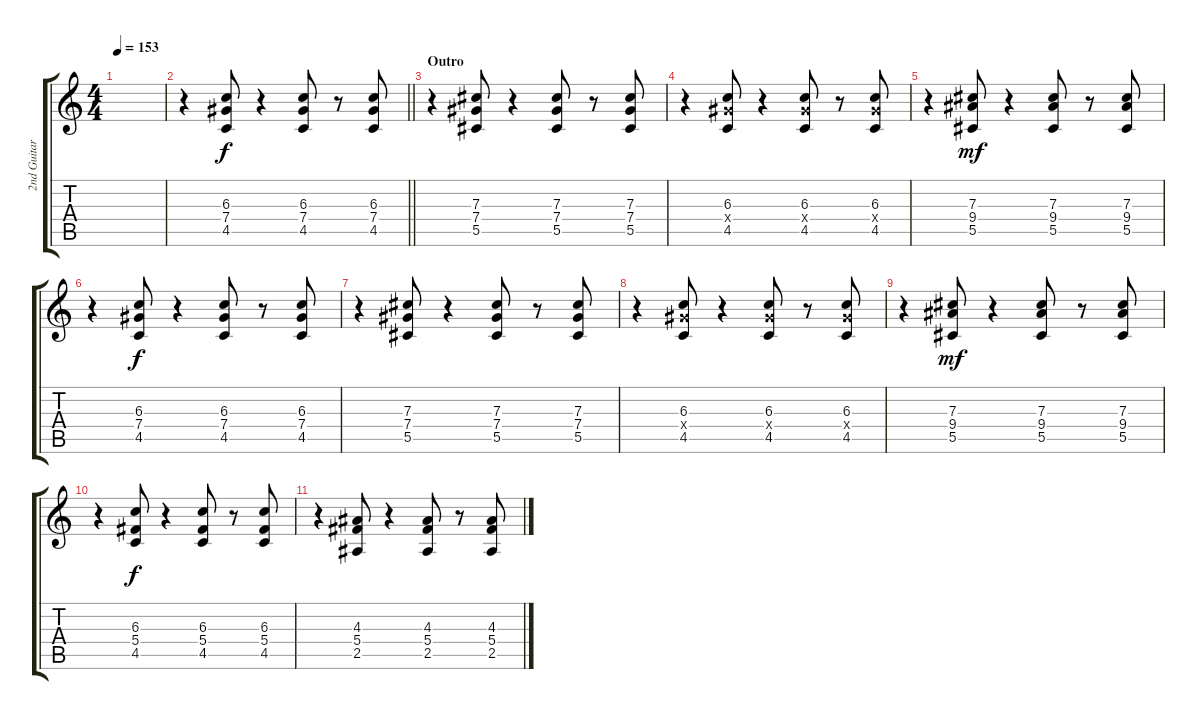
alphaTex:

\track ("2nd Guitar (Farin Urlaub)" "2nd Guitar") {instrument distortionguitar}
\staff {score tabs}
\tuning (Eb4 Bb3 Gb3 Db3 Ab2 Eb2) {hide}
\ts (4 4)
\tempo 153
\clef g2
\ks c
|
\barLineRight lightlight
r.4 (6.3 7.4 4.5).8{volume 8} r.4 (6.3 7.4 4.5).8 r.8 (6.3 7.4 4.5).8 |
\section ("" "Outro")
r.4 (7.3 7.4 5.5).8 r.4 (7.3 7.4 5.5).8 r.8 (7.3 7.4 5.5).8 |
r.4 (6.3 7.4{x} 4.5).8 r.4 (6.3 7.4{x} 4.5).8 r.8 (6.3 7.4{x} 4.5).8 |
r.4 (7.3 9.4 5.5).8{dy mf} r.4 (7.3 9.4 5.5).8 r.8 (7.3 9.4 5.5).8 |
r.4 (6.3 7.4 4.5).8{dy f} r.4 (6.3 7.4 4.5).8 r.8 (6.3 7.4 4.5).8 |
r.4 (7.3 7.4 5.5).8 r.4 (7.3 7.4 5.5).8 r.8 (7.3 7.4 5.5).8 |
r.4 (6.3 7.4{x} 4.5).8 r.4 (6.3 7.4{x} 4.5).8 r.8 (6.3 7.4{x} 4.5).8 |
r.4 (7.3 9.4 5.5).8{dy mf} r.4 (7.3 9.4 5.5).8 r.8 (7.3 9.4 5.5).8 |
r.4 (6.3 5.4 4.5).8{dy f} r.4 (6.3 5.4 4.5).8 r.8 (6.3 5.4 4.5).8 |
r.4 (4.3 5.4 2.5).8 r.4 (4.3 5.4 2.5).8 r.8 (4.3 5.4 2.5).8
